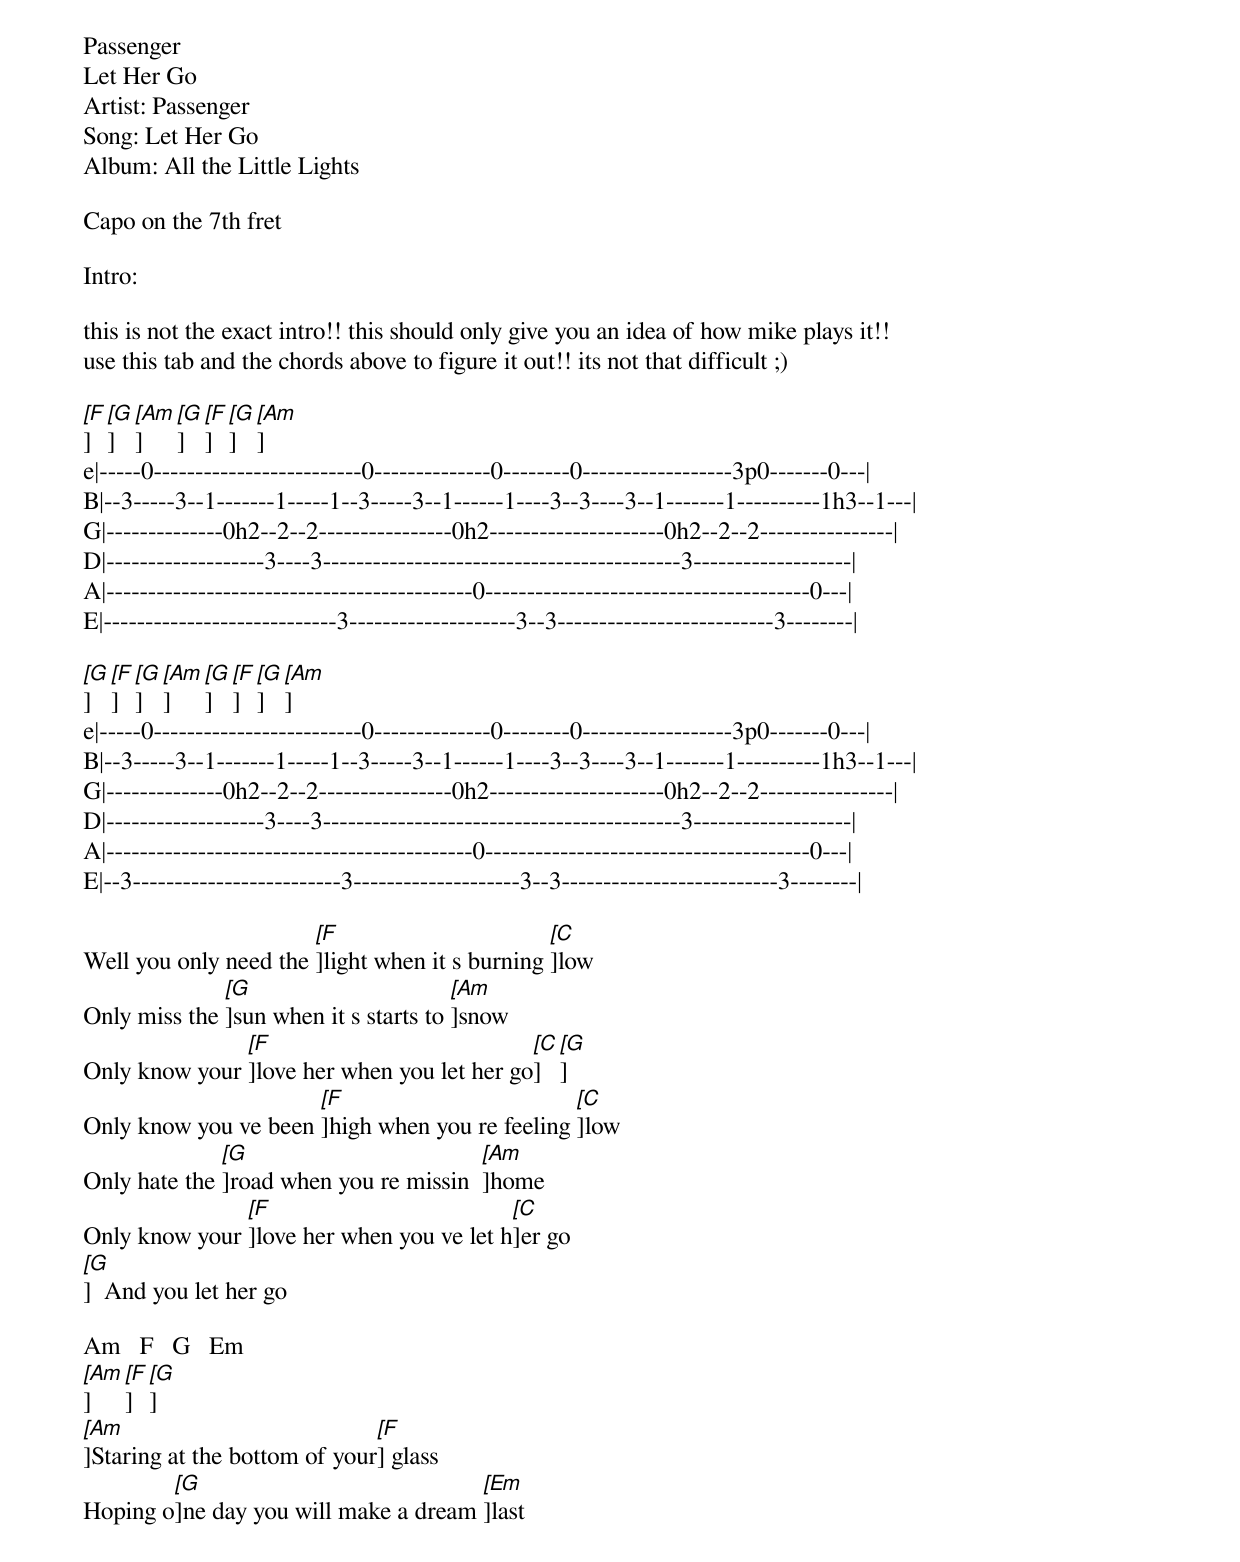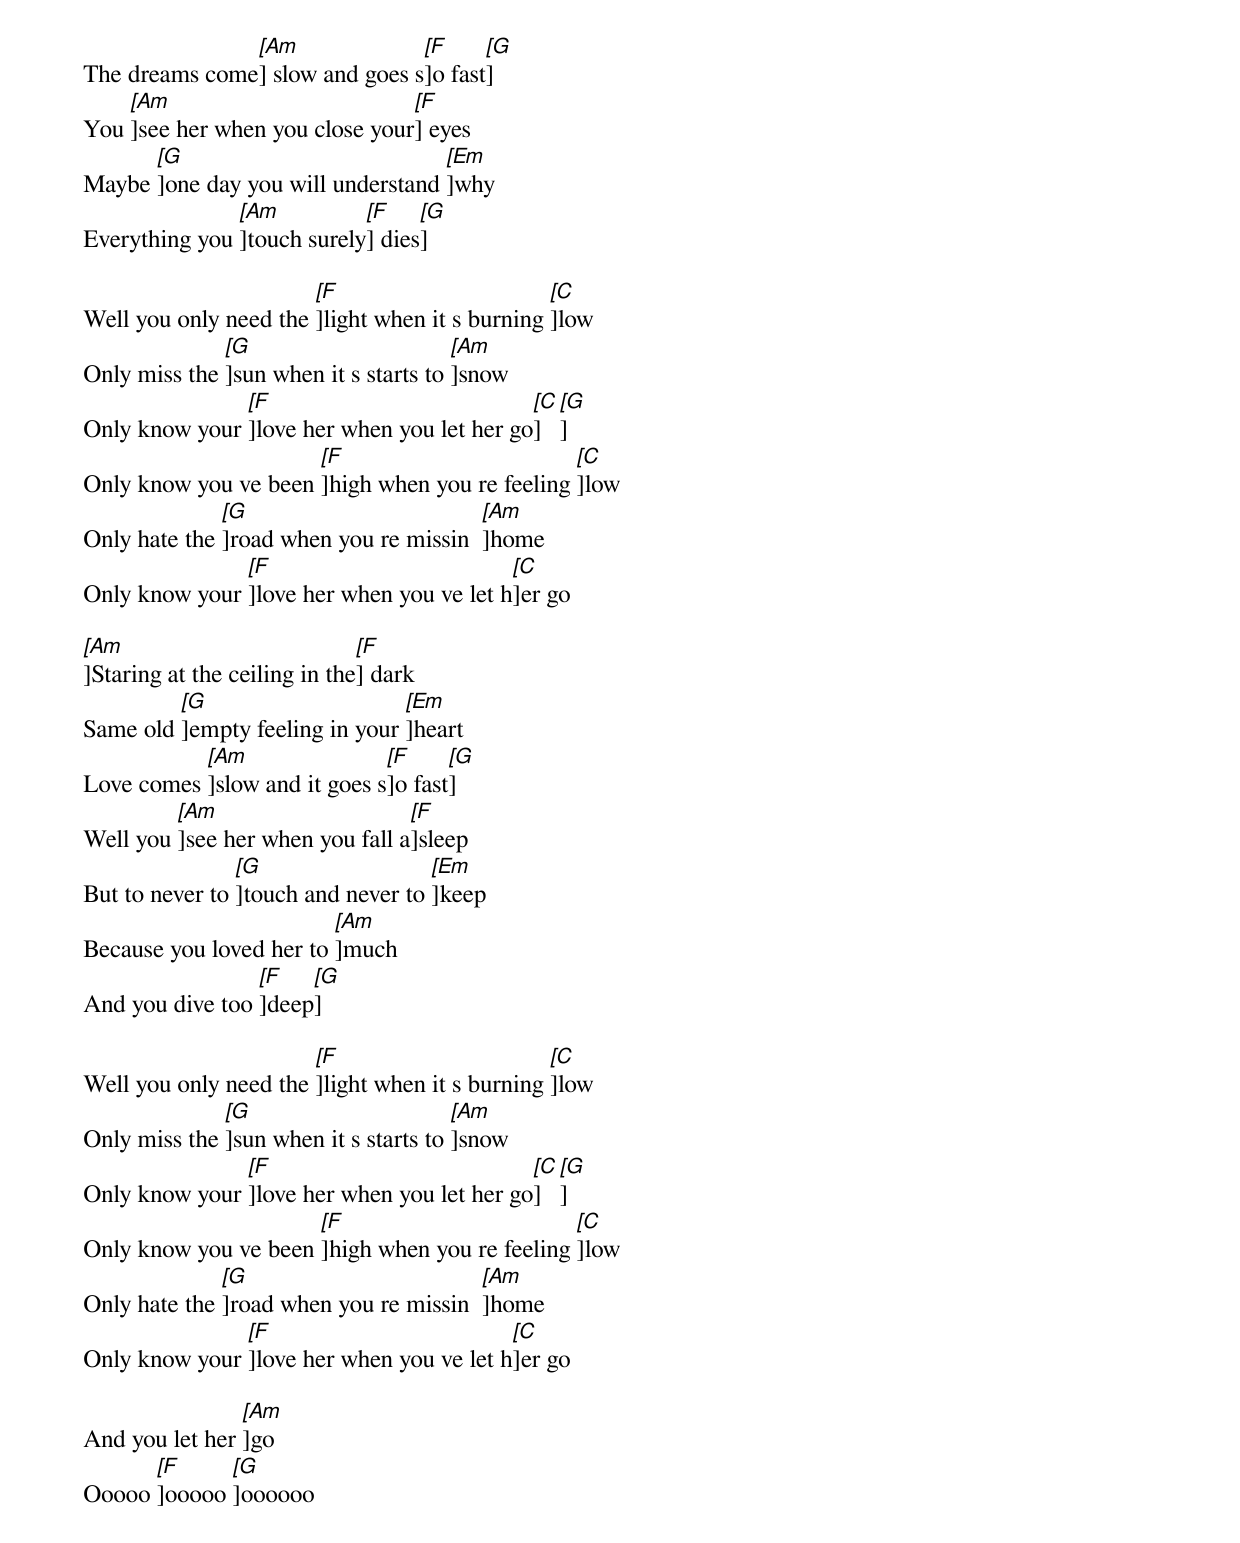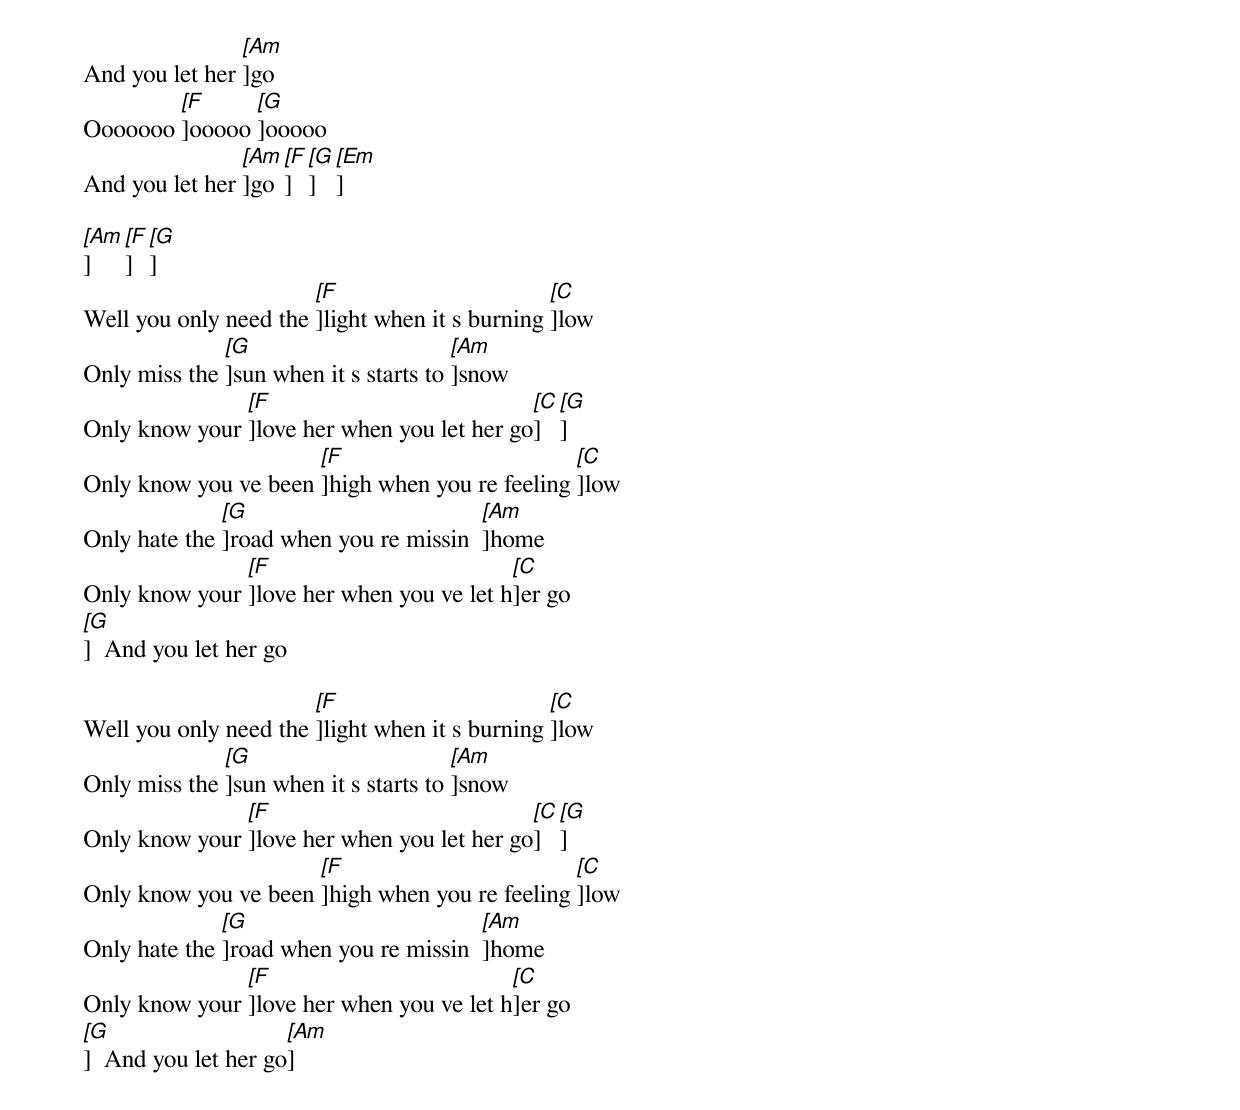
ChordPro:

Passenger
Let Her Go
Artist: Passenger
Song: Let Her Go
Album: All the Little Lights

Capo on the 7th fret

Intro:

this is not the exact intro!! this should only give you an idea of how mike plays it!!
use this tab and the chords above to figure it out!! its not that difficult ;)

[[F]][[G]][[Am]][[G]][[F]][[G]][[Am]]
e|-----0-------------------------0--------------0--------0------------------3p0-------0---|
B|--3-----3--1-------1-----1--3-----3--1------1----3--3----3--1-------1----------1h3--1---|
G|--------------0h2--2--2----------------0h2---------------------0h2--2--2----------------|
D|-------------------3----3-------------------------------------------3-------------------|
A|--------------------------------------------0---------------------------------------0---|
E|----------------------------3--------------------3--3--------------------------3--------|

[[G]][[F]][[G]][[Am]][[G]][[F]][[G]][[Am]]
e|-----0-------------------------0--------------0--------0------------------3p0-------0---|
B|--3-----3--1-------1-----1--3-----3--1------1----3--3----3--1-------1----------1h3--1---|
G|--------------0h2--2--2----------------0h2---------------------0h2--2--2----------------|
D|-------------------3----3-------------------------------------------3-------------------|
A|--------------------------------------------0---------------------------------------0---|
E|--3-------------------------3--------------------3--3--------------------------3--------|

Well you only need the [[F]]light when it s burning [[C]]low
Only miss the [[G]]sun when it s starts to [[Am]]snow
Only know your [[F]]love her when you let her go[[C]][[G]]
Only know you ve been [[F]]high when you re feeling [[C]]low
Only hate the [[G]]road when you re missin  [[Am]]home
Only know your [[F]]love her when you ve let h[[C]]er go
[[G]]  And you let her go

Am   F   G   Em
[[Am]][[F]][[G]]
[[Am]]Staring at the bottom of your[[F]] glass
Hoping o[[G]]ne day you will make a dream [[Em]]last
The dreams come[[Am]] slow and goes s[[F]]o fast[[G]]
You [[Am]]see her when you close your[[F]] eyes
Maybe [[G]]one day you will understand [[Em]]why
Everything you [[Am]]touch surely[[F]] dies[[G]]

Well you only need the [[F]]light when it s burning [[C]]low
Only miss the [[G]]sun when it s starts to [[Am]]snow
Only know your [[F]]love her when you let her go[[C]][[G]]
Only know you ve been [[F]]high when you re feeling [[C]]low
Only hate the [[G]]road when you re missin  [[Am]]home
Only know your [[F]]love her when you ve let h[[C]]er go

[[Am]]Staring at the ceiling in the[[F]] dark
Same old [[G]]empty feeling in your [[Em]]heart
Love comes [[Am]]slow and it goes s[[F]]o fast[[G]]
Well you [[Am]]see her when you fall a[[F]]sleep
But to never to [[G]]touch and never to [[Em]]keep
Because you loved her to [[Am]]much
And you dive too [[F]]deep[[G]]

Well you only need the [[F]]light when it s burning [[C]]low
Only miss the [[G]]sun when it s starts to [[Am]]snow
Only know your [[F]]love her when you let her go[[C]][[G]]
Only know you ve been [[F]]high when you re feeling [[C]]low
Only hate the [[G]]road when you re missin  [[Am]]home
Only know your [[F]]love her when you ve let h[[C]]er go

And you let her [[Am]]go
Ooooo [[F]]ooooo [[G]]oooooo
And you let her [[Am]]go
Ooooooo [[F]]ooooo [[G]]ooooo
And you let her [[Am]]go[[F]][[G]][[Em]]

[[Am]][[F]][[G]]
Well you only need the [[F]]light when it s burning [[C]]low
Only miss the [[G]]sun when it s starts to [[Am]]snow
Only know your [[F]]love her when you let her go[[C]][[G]]
Only know you ve been [[F]]high when you re feeling [[C]]low
Only hate the [[G]]road when you re missin  [[Am]]home
Only know your [[F]]love her when you ve let h[[C]]er go
[[G]]  And you let her go

Well you only need the [[F]]light when it s burning [[C]]low
Only miss the [[G]]sun when it s starts to [[Am]]snow
Only know your [[F]]love her when you let her go[[C]][[G]]
Only know you ve been [[F]]high when you re feeling [[C]]low
Only hate the [[G]]road when you re missin  [[Am]]home
Only know your [[F]]love her when you ve let h[[C]]er go
[[G]]  And you let her go[[Am]]
